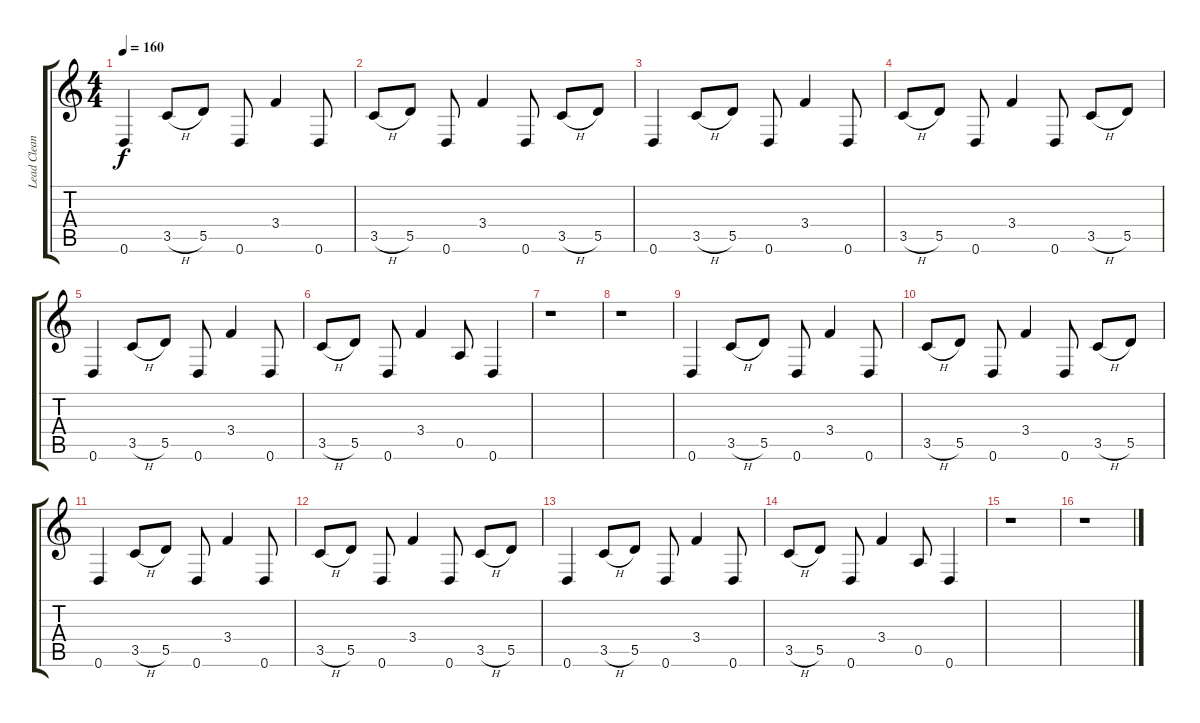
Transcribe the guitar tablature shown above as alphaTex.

\track ("Lead Clean" "Lead Clean") {instrument acousticguitarsteel}
\staff {score tabs}
\tuning (E4 B3 G3 D3 A2 D2) {hide}
\ts (4 4)
\tempo 160
\clef g2
\ks c
0.6.4{dy f} 3.5{h}.8 5.5.8 0.6.8 3.4.4 0.6.8 |
3.5{h}.8 5.5.8 0.6.8 3.4.4 0.6.8 3.5{h}.8 5.5.8 |
0.6.4 3.5{h}.8 5.5.8 0.6.8 3.4.4 0.6.8 |
3.5{h}.8 5.5.8 0.6.8 3.4.4 0.6.8 3.5{h}.8 5.5.8 |
0.6.4 3.5{h}.8 5.5.8 0.6.8 3.4.4 0.6.8 |
3.5{h}.8 5.5.8 0.6.8 3.4.4 0.5.8 0.6.4 |
r.1 |
r.1 |
0.6.4 3.5{h}.8 5.5.8 0.6.8 3.4.4 0.6.8 |
3.5{h}.8 5.5.8 0.6.8 3.4.4 0.6.8 3.5{h}.8 5.5.8 |
0.6.4 3.5{h}.8 5.5.8 0.6.8 3.4.4 0.6.8 |
3.5{h}.8 5.5.8 0.6.8 3.4.4 0.6.8 3.5{h}.8 5.5.8 |
0.6.4 3.5{h}.8 5.5.8 0.6.8 3.4.4 0.6.8 |
3.5{h}.8 5.5.8 0.6.8 3.4.4 0.5.8 0.6.4 |
r.1 |
r.1
